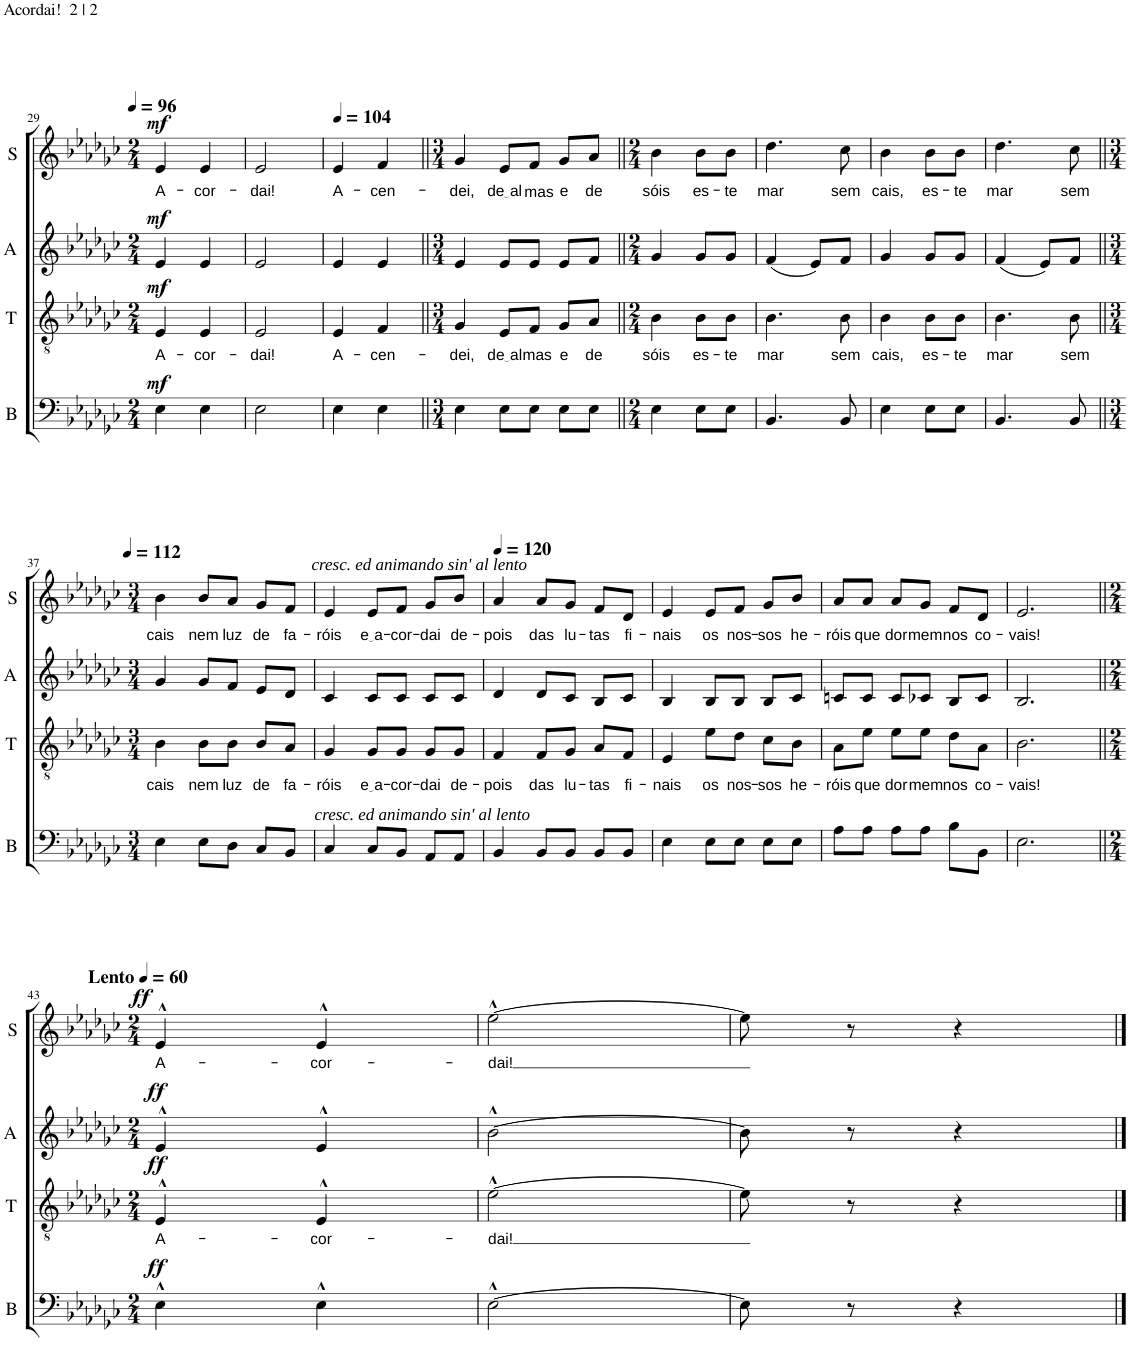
**kern	**dynam	**kern	**text	**dynam	**kern	**dynam	**kern	**text	**dynam
*part4	*part4	*part3	*part3	*part3	*part2	*part2	*part1	*part1	*part1
*staff4	*staff4	*staff3	*staff3	*staff3	*staff2	*staff2	*staff1	*staff1	*staff1
*I"B	*	*I"T	*	*	*I"A	*	*I"S	*	*
*I'B	*	*I'T	*	*	*I'A	*	*I'S	*	*
!!LO:PB:g=z
*clefF4	*	*clefGv2	*	*	*clefG2	*	*clefG2	*	*
*	*	*	*	*	*Trd1c2	*	*	*	*
*k[b-e-a-d-g-c-]	*	*k[b-e-a-d-g-c-]	*	*	*k[b-e-a-d-g-c-]	*	*k[b-e-a-d-g-c-]	*	*
*M2/4	*	*M2/4	*	*	*M2/4	*	*M2/4	*	*
*MM96	*	*MM96	*	*	*MM96	*	*MM96	*	*
=29	=29	=29	=29	=29	=29	=29	=29	=29	=29
!	!LO:DY:a	!	!LO:LY:b	!LO:DY:a	!	!LO:DY:a	!	!LO:LY:b	!LO:DY:a
4E-\	mf	4E-/	A-	mf	4e-/	mf	4e-/	A-	mf
!	!	!	!LO:LY:b	!	!	!	!	!LO:LY:b	!
4E-\	.	4E-/	-cor-	.	4e-/	.	4e-/	-cor-	.
=30	=30	=30	=30	=30	=30	=30	=30	=30	=30
!	!	!	!LO:LY:b	!	!	!	!	!LO:LY:b	!
2E-\	.	2E-/	-dai!	.	2e-/	.	2e-/	-dai!	.
=31	=31	=31	=31	=31	=31	=31	=31	=31	=31
*	*	*	*	*	*	*	*MM104	*	*
!	!	!	!LO:LY:b	!	!	!	!	!LO:LY:b	!
4E-\	.	4E-/	A-	.	4e-/	.	4e-/	A-	.
!	!	!	!LO:LY:b	!	!	!	!	!LO:LY:b	!
4E-\	.	4F/	-cen-	.	4e-/	.	4f/	-cen-	.
=32||	=32||	=32||	=32||	=32||	=32||	=32||	=32||	=32||	=32||
*M3/4	*	*M3/4	*	*	*M3/4	*	*M3/4	*	*
!	!	!	!LO:LY:b	!	!	!	!	!LO:LY:b	!
4E-\	.	4G-/	-dei,	.	4e-/	.	4g-/	-dei,	.
!	!	!	!LO:LY:b	!	!	!	!	!LO:LY:b	!
8E-\L	.	8E-/L	de al	.	8e-/L	.	8e-/L	de al	.
!	!	!	!LO:LY:b	!	!	!	!	!LO:LY:b	!
8E-\J	.	8F/J	-mas	.	8e-/J	.	8f/J	-mas	.
!	!	!	!LO:LY:b	!	!	!	!	!LO:LY:b	!
8E-\L	.	8G-/L	e	.	8e-/L	.	8g-/L	e	.
!	!	!	!LO:LY:b	!	!	!	!	!LO:LY:b	!
8E-\J	.	8A-/J	de	.	8f/J	.	8a-/J	de	.
=33||	=33||	=33||	=33||	=33||	=33||	=33||	=33||	=33||	=33||
*M2/4	*	*M2/4	*	*	*M2/4	*	*M2/4	*	*
!	!	!	!LO:LY:b	!	!	!	!	!LO:LY:b	!
4E-\	.	4B-\	sóis	.	4g-/	.	4b-\	sóis	.
!	!	!	!LO:LY:b	!	!	!	!	!LO:LY:b	!
8E-\L	.	8B-\L	es-	.	8g-/L	.	8b-\L	es-	.
!	!	!	!LO:LY:b	!	!	!	!	!LO:LY:b	!
8E-\J	.	8B-\J	-te	.	8g-/J	.	8b-\J	-te	.
=34	=34	=34	=34	=34	=34	=34	=34	=34	=34
!	!	!	!LO:LY:b	!	!	!	!	!LO:LY:b	!
4.BB-/	.	4.B-\	mar	.	(4f/	.	4.dd-\	mar	.
.	.	.	.	.	8e-/L)	.	.	.	.
!	!	!	!LO:LY:b	!	!	!	!	!LO:LY:b	!
8BB-/	.	8B-\	sem	.	8f/J	.	8cc-\	sem	.
=35	=35	=35	=35	=35	=35	=35	=35	=35	=35
!	!	!	!LO:LY:b	!	!	!	!	!LO:LY:b	!
4E-\	.	4B-\	cais,	.	4g-/	.	4b-\	cais,	.
!	!	!	!LO:LY:b	!	!	!	!	!LO:LY:b	!
8E-\L	.	8B-\L	es-	.	8g-/L	.	8b-\L	es-	.
!	!	!	!LO:LY:b	!	!	!	!	!LO:LY:b	!
8E-\J	.	8B-\J	-te	.	8g-/J	.	8b-\J	-te	.
=36	=36	=36	=36	=36	=36	=36	=36	=36	=36
!	!	!	!LO:LY:b	!	!	!	!	!LO:LY:b	!
4.BB-/	.	4.B-\	mar	.	(4f/	.	4.dd-\	mar	.
.	.	.	.	.	8e-/L)	.	.	.	.
!	!	!	!LO:LY:b	!	!	!	!	!LO:LY:b	!
8BB-/	.	8B-\	sem	.	8f/J	.	8cc-\	sem	.
!!LO:LB:g=z
=37||	=37||	=37||	=37||	=37||	=37||	=37||	=37||	=37||	=37||
*M3/4	*	*M3/4	*	*	*M3/4	*	*M3/4	*	*
*	*	*	*	*	*	*	*MM112	*	*
!	!	!	!LO:LY:b	!	!	!	!	!LO:LY:b	!
4E-\	.	4B-\	cais	.	4g-/	.	4b-\	cais	.
!	!	!	!LO:LY:b	!	!	!	!	!LO:LY:b	!
8E-\L	.	8B-\L	nem	.	8g-/L	.	8b-/L	nem	.
!	!	!	!LO:LY:b	!	!	!	!	!LO:LY:b	!
8D-\J	.	8B-\J	luz	.	8f/J	.	8a-/J	luz	.
!	!	!	!LO:LY:b	!	!	!	!	!LO:LY:b	!
8C-/L	.	8B-/L	de	.	8e-/L	.	8g-/L	de	.
!	!	!	!LO:LY:b	!	!	!	!	!LO:LY:b	!
8BB-/J	.	8A-/J	fa-	.	8d-/J	.	8f/J	fa-	.
=38	=38	=38	=38	=38	=38	=38	=38	=38	=38
!	!	!	!	!	!	!	!LO:TX:a:i:t=cresc. ed animando sin' al lento	!	!
!LO:TX:a:i:t=cresc. ed animando sin' al lento	!	!	!	!	!	!	!	!	!
!	!	!	!LO:LY:b	!	!	!	!	!LO:LY:b	!
4C-/	.	4G-/	-róis	.	4c-/	.	4e-/	-róis	.
!	!	!	!LO:LY:b	!	!	!	!	!LO:LY:b	!
8C-/L	.	8G-/L	e a	.	8c-/L	.	8e-/L	e a	.
!	!	!	!LO:LY:b	!	!	!	!	!LO:LY:b	!
8BB-/J	.	8G-/J	-cor-	.	8c-/J	.	8f/J	-cor-	.
!	!	!	!LO:LY:b	!	!	!	!	!LO:LY:b	!
8AA-/L	.	8G-/L	-dai	.	8c-/L	.	8g-/L	-dai	.
!	!	!	!LO:LY:b	!	!	!	!	!LO:LY:b	!
8AA-/J	.	8G-/J	de-	.	8c-/J	.	8b-/J	de-	.
=39	=39	=39	=39	=39	=39	=39	=39	=39	=39
*	*	*	*	*	*	*	*MM120	*	*
!	!	!	!LO:LY:b	!	!	!	!	!LO:LY:b	!
4BB-/	.	4F/	-pois	.	4d-/	.	4a-/	-pois	.
!	!	!	!LO:LY:b	!	!	!	!	!LO:LY:b	!
8BB-/L	.	8F/L	das	.	8d-/L	.	8a-/L	das	.
!	!	!	!LO:LY:b	!	!	!	!	!LO:LY:b	!
8BB-/J	.	8G-/J	lu-	.	8c-/J	.	8g-/J	lu-	.
!	!	!	!LO:LY:b	!	!	!	!	!LO:LY:b	!
8BB-/L	.	8A-/L	-tas	.	8B-/L	.	8f/L	-tas	.
!	!	!	!LO:LY:b	!	!	!	!	!LO:LY:b	!
8BB-/J	.	8F/J	fi-	.	8c-/J	.	8d-/J	fi-	.
=40	=40	=40	=40	=40	=40	=40	=40	=40	=40
!	!	!	!LO:LY:b	!	!	!	!	!LO:LY:b	!
4E-\	.	4E-/	-nais	.	4B-/	.	4e-/	-nais	.
!	!	!	!LO:LY:b	!	!	!	!	!LO:LY:b	!
8E-\L	.	8e-\L	os	.	8B-/L	.	8e-/L	os	.
!	!	!	!LO:LY:b	!	!	!	!	!LO:LY:b	!
8E-\J	.	8d-\J	nos-	.	8B-/J	.	8f/J	nos-	.
!	!	!	!LO:LY:b	!	!	!	!	!LO:LY:b	!
8E-\L	.	8c-\L	-sos	.	8B-/L	.	8g-/L	-sos	.
!	!	!	!LO:LY:b	!	!	!	!	!LO:LY:b	!
8E-\J	.	8B-\J	he-	.	8c-/J	.	8b-/J	he-	.
=41	=41	=41	=41	=41	=41	=41	=41	=41	=41
!	!	!	!LO:LY:b	!	!	!	!	!LO:LY:b	!
8A-\L	.	8A-\L	-róis	.	8cn/L	.	8a-/L	-róis	.
!	!	!	!LO:LY:b	!	!	!	!	!LO:LY:b	!
8A-\J	.	8e-\J	que	.	8c/J	.	8a-/J	que	.
!	!	!	!LO:LY:b	!	!	!	!	!LO:LY:b	!
8A-\L	.	8e-\L	dor-	.	8c/L	.	8a-/L	dor-	.
!	!	!	!LO:LY:b	!	!	!	!	!LO:LY:b	!
8A-\J	.	8e-\J	-mem	.	8c-X/J	.	8g-/J	-mem	.
!	!	!	!LO:LY:b	!	!	!	!	!LO:LY:b	!
8B-\L	.	8d-\L	nos	.	8B-/L	.	8f/L	nos	.
!	!	!	!LO:LY:b	!	!	!	!	!LO:LY:b	!
8BB-\J	.	8A-\J	co-	.	8c-/J	.	8d-/J	co-	.
=42	=42	=42	=42	=42	=42	=42	=42	=42	=42
!	!	!	!LO:LY:b	!	!	!	!	!LO:LY:b	!
2.E-\	.	2.B-\	-vais!	.	2.B-/	.	2.e-/	-vais!	.
!!LO:LB:g=z
=43||	=43||	=43||	=43||	=43||	=43||	=43||	=43||	=43||	=43||
*M2/4	*	*M2/4	*	*	*M2/4	*	*M2/4	*	*
*	*	*	*	*	*	*	*MM60	*	*
!	!	!	!	!	!	!	!LO:TX:a:B:t=Lento	!	!
!	!LO:DY:a	!	!LO:LY:b	!LO:DY:a	!	!LO:DY:a	!	!LO:LY:b	!LO:DY:a
4E-^^\	ff	4E-^^/	A-	ff	4e-^^/	ff	4e-^^/	A-	ff
!	!	!	!LO:LY:b	!	!	!	!	!LO:LY:b	!
4E-^^\	.	4E-^^/	-cor-	.	4e-^^/	.	4e-^^/	-cor-	.
=44	=44	=44	=44	=44	=44	=44	=44	=44	=44
!	!	!	!LO:LY:b	!	!	!	!	!LO:LY:b	!
[2E-^^\	.	[2e-^^\	-dai!	.	[2b-^^\	.	[2ee-^^\	-dai!	.
=45	=45	=45	=45	=45	=45	=45	=45	=45	=45
8E-\]	.	8e-\]	.	.	8b-\]	.	8ee-\]	.	.
8r	.	8r	.	.	8r	.	8r	.	.
4r	.	4r	.	.	4r	.	4r	.	.
==	==	==	==	==	==	==	==	==	==
*-	*-	*-	*-	*-	*-	*-	*-	*-	*-
